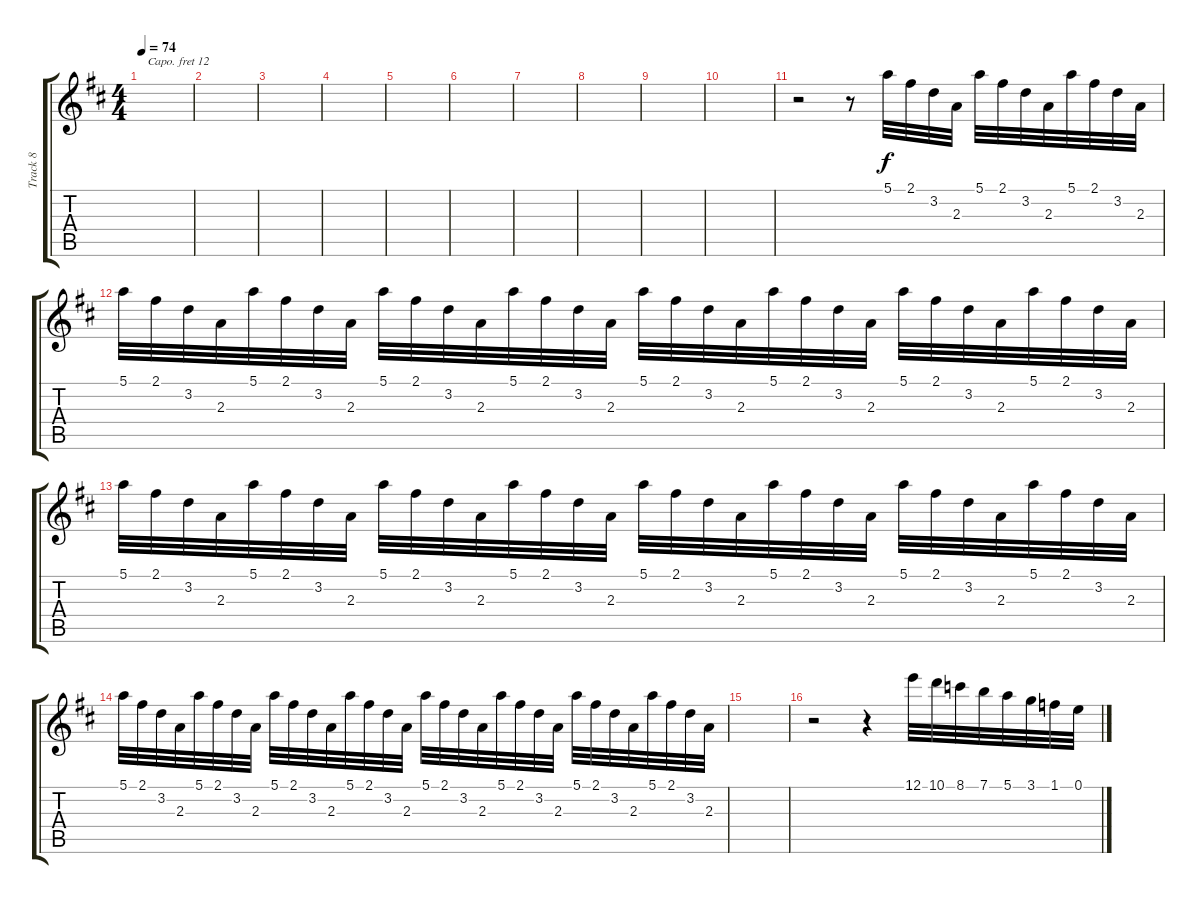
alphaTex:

\track ("Track 8" "Track 8") {instrument acousticgrandpiano}
\staff {score tabs}
\capo 12
\tuning (E4 B3 G3 D3 A2 E2) {hide}
\ts (4 4)
\tempo 74
\clef g2
\ks d
|
|
|
|
|
|
|
|
|
|
r.2 r.8 5.1.32 2.1.32 3.2.32 2.3.32 5.1.32 2.1.32 3.2.32 2.3.32 5.1.32 2.1.32 3.2.32 2.3.32 |
5.1.32 2.1.32 3.2.32 2.3.32 5.1.32 2.1.32 3.2.32 2.3.32 5.1.32 2.1.32 3.2.32 2.3.32 5.1.32 2.1.32 3.2.32 2.3.32 5.1.32 2.1.32 3.2.32 2.3.32 5.1.32 2.1.32 3.2.32 2.3.32 5.1.32 2.1.32 3.2.32 2.3.32 5.1.32 2.1.32 3.2.32 2.3.32 |
5.1.32 2.1.32 3.2.32 2.3.32 5.1.32 2.1.32 3.2.32 2.3.32 5.1.32 2.1.32 3.2.32 2.3.32 5.1.32 2.1.32 3.2.32 2.3.32 5.1.32 2.1.32 3.2.32 2.3.32 5.1.32 2.1.32 3.2.32 2.3.32 5.1.32 2.1.32 3.2.32 2.3.32 5.1.32 2.1.32 3.2.32 2.3.32 |
5.1.32 2.1.32 3.2.32 2.3.32 5.1.32 2.1.32 3.2.32 2.3.32 5.1.32 2.1.32 3.2.32 2.3.32 5.1.32 2.1.32 3.2.32 2.3.32 5.1.32 2.1.32 3.2.32 2.3.32 5.1.32 2.1.32 3.2.32 2.3.32 5.1.32 2.1.32 3.2.32 2.3.32 5.1.32 2.1.32 3.2.32 2.3.32 |
|
r.2 r.4 12.1.32 10.1.32 8.1.32 7.1.32 5.1.32 3.1.32 1.1.32 0.1.32
